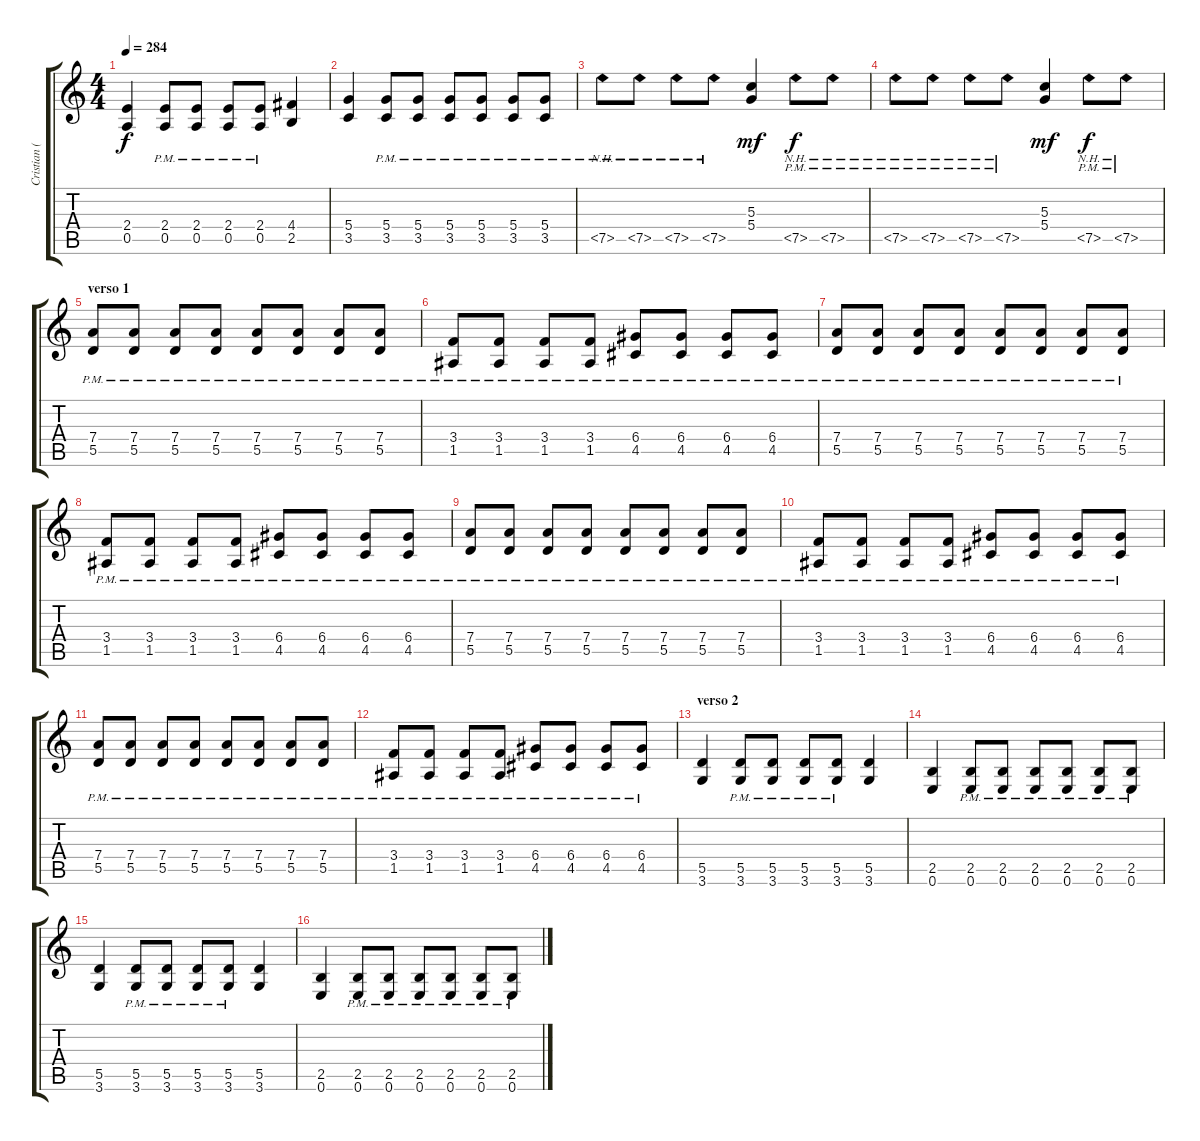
\track ("Cristian (guitarra)" "Cristian (") {instrument distortionguitar}
\staff {score tabs}
\tuning (E4 B3 G3 D3 A2 E2) {hide}
\ts (4 4)
\tempo 284
\clef g2
\ks c
(2.4 0.5).4{dy f} (2.4{pm} 0.5).8 (2.4{pm} 0.5).8 (2.4{pm} 0.5).8 (2.4{pm} 0.5).8 (4.4 2.5).4 |
(5.4 3.5).4 (5.4{pm} 3.5).8 (5.4{pm} 3.5).8 (5.4{pm} 3.5).8 (5.4{pm} 3.5).8 (5.4{pm} 3.5).8 (5.4{pm} 3.5).8 |
7.5{nh pm}.8 7.5{nh pm}.8 7.5{nh pm}.8 7.5{nh pm}.8 (5.3 5.4).4{dy mf} 7.5{nh pm}.8{dy f} 7.5{nh pm}.8 |
7.5{nh pm}.8 7.5{nh pm}.8 7.5{nh pm}.8 7.5{nh pm}.8 (5.3 5.4).4{dy mf} 7.5{nh pm}.8{dy f} 7.5{nh pm}.8 |
\section ("" "verso 1")
(7.4{pm} 5.5).8 (7.4{pm} 5.5).8 (7.4{pm} 5.5).8 (7.4{pm} 5.5).8 (7.4{pm} 5.5).8 (7.4{pm} 5.5).8 (7.4{pm} 5.5).8 (7.4{pm} 5.5).8 |
(3.4{pm} 1.5).8 (3.4{pm} 1.5).8 (3.4{pm} 1.5).8 (3.4{pm} 1.5).8 (6.4{pm} 4.5).8 (6.4{pm} 4.5).8 (6.4{pm} 4.5).8 (6.4{pm} 4.5).8 |
(7.4{pm} 5.5).8 (7.4{pm} 5.5).8 (7.4{pm} 5.5).8 (7.4{pm} 5.5).8 (7.4{pm} 5.5).8 (7.4{pm} 5.5).8 (7.4{pm} 5.5).8 (7.4{pm} 5.5).8 |
(3.4{pm} 1.5).8 (3.4{pm} 1.5).8 (3.4{pm} 1.5).8 (3.4{pm} 1.5).8 (6.4{pm} 4.5).8 (6.4{pm} 4.5).8 (6.4{pm} 4.5).8 (6.4{pm} 4.5).8 |
(7.4{pm} 5.5).8 (7.4{pm} 5.5).8 (7.4{pm} 5.5).8 (7.4{pm} 5.5).8 (7.4{pm} 5.5).8 (7.4{pm} 5.5).8 (7.4{pm} 5.5).8 (7.4{pm} 5.5).8 |
(3.4{pm} 1.5).8 (3.4{pm} 1.5).8 (3.4{pm} 1.5).8 (3.4{pm} 1.5).8 (6.4{pm} 4.5).8 (6.4{pm} 4.5).8 (6.4{pm} 4.5).8 (6.4{pm} 4.5).8 |
(7.4{pm} 5.5).8 (7.4{pm} 5.5).8 (7.4{pm} 5.5).8 (7.4{pm} 5.5).8 (7.4{pm} 5.5).8 (7.4{pm} 5.5).8 (7.4{pm} 5.5).8 (7.4{pm} 5.5).8 |
(3.4{pm} 1.5).8 (3.4{pm} 1.5).8 (3.4{pm} 1.5).8 (3.4{pm} 1.5).8 (6.4{pm} 4.5).8 (6.4{pm} 4.5).8 (6.4{pm} 4.5).8 (6.4{pm} 4.5).8 |
\section ("" "verso 2")
(5.5 3.6).4 (5.5{pm} 3.6).8 (5.5{pm} 3.6).8 (5.5{pm} 3.6).8 (5.5{pm} 3.6).8 (5.5 3.6).4 |
(2.5 0.6).4 (2.5{pm} 0.6).8 (2.5{pm} 0.6).8 (2.5{pm} 0.6).8 (2.5{pm} 0.6).8 (2.5{pm} 0.6).8 (2.5{pm} 0.6).8 |
(5.5 3.6).4 (5.5{pm} 3.6).8 (5.5{pm} 3.6).8 (5.5{pm} 3.6).8 (5.5{pm} 3.6).8 (5.5 3.6).4 |
(2.5 0.6).4 (2.5{pm} 0.6).8 (2.5{pm} 0.6).8 (2.5{pm} 0.6).8 (2.5{pm} 0.6).8 (2.5{pm} 0.6).8 (2.5{pm} 0.6).8
